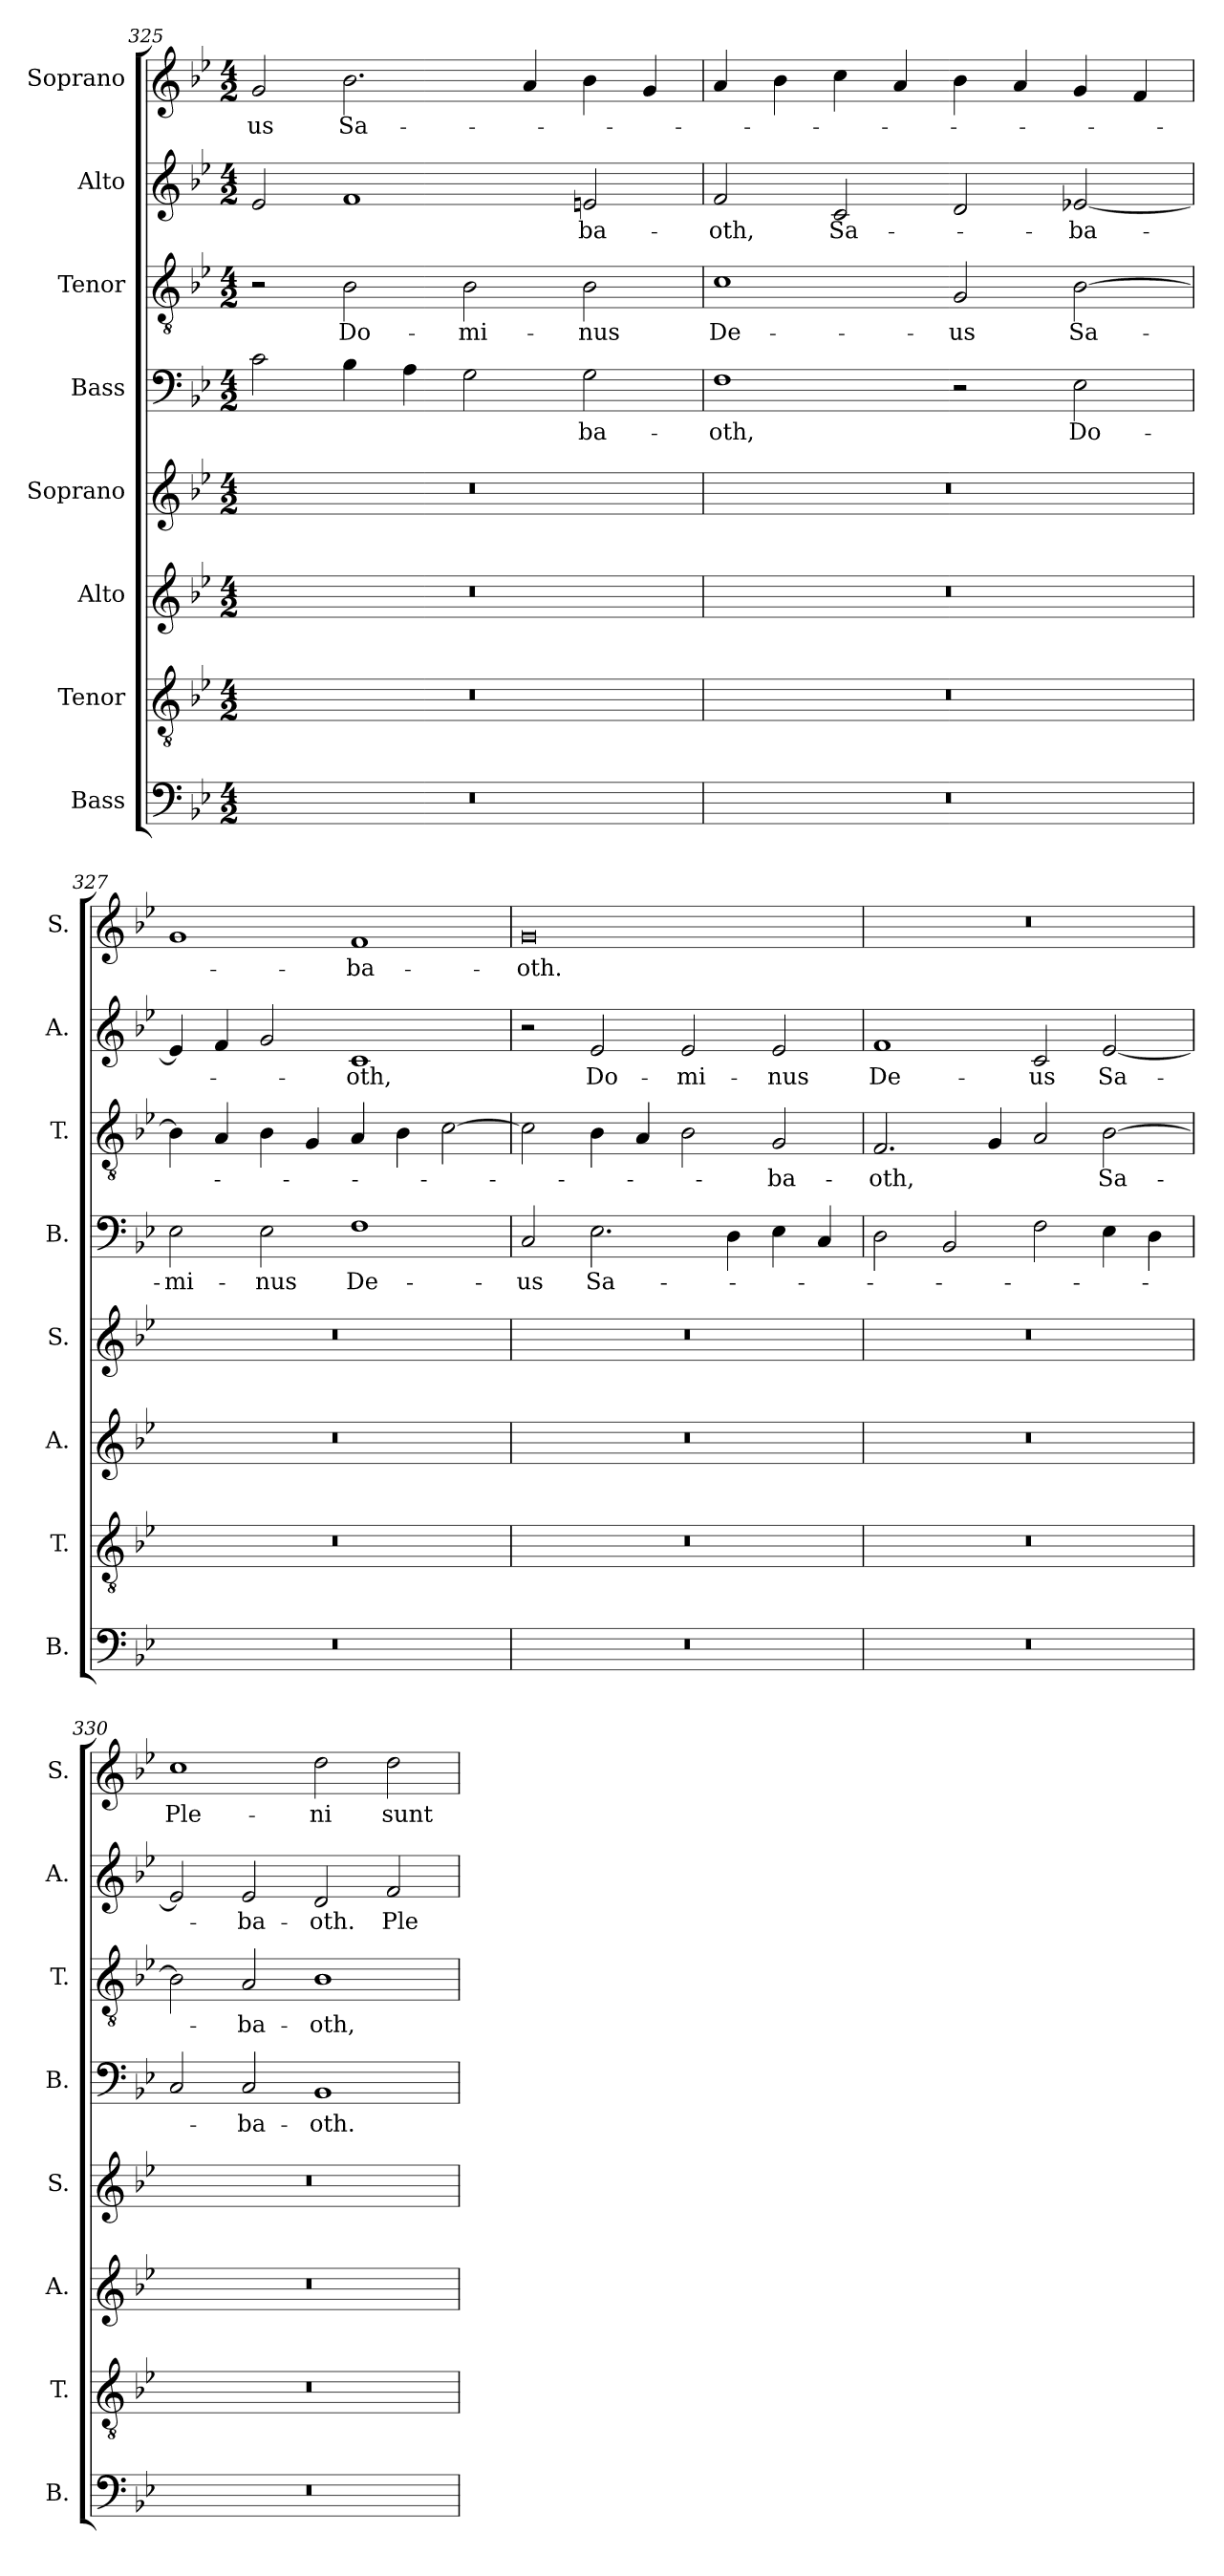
**kern	**kern	**kern	**kern	**kern	**text	**kern	**text	**kern	**text	**kern	**text
*part8	*part7	*part6	*part5	*part4	*part4	*part3	*part3	*part2	*part2	*part1	*part1
*staff8	*staff7	*staff6	*staff5	*staff4	*staff4	*staff3	*staff3	*staff2	*staff2	*staff1	*staff1
*I"Bass	*I"Tenor	*I"Alto	*I"Soprano	*I"Bass	*	*I"Tenor	*	*I"Alto	*	*I"Soprano	*
*I'B.	*I'T.	*I'A.	*I'S.	*I'B.	*	*I'T.	*	*I'A.	*	*I'S.	*
*clefF4	*clefGv2	*clefG2	*clefG2	*clefF4	*	*clefGv2	*	*clefG2	*	*clefG2	*
*	*ITrd7c12	*	*	*	*	*ITrd7c12	*	*	*	*	*
*k[b-e-]	*k[b-e-]	*k[b-e-]	*k[b-e-]	*k[b-e-]	*	*k[b-e-]	*	*k[b-e-]	*	*k[b-e-]	*
*B-:	*B-:	*B-:	*B-:	*B-:	*	*B-:	*	*B-:	*	*B-:	*
*M4/2	*M4/2	*M4/2	*M4/2	*M4/2	*	*M4/2	*	*M4/2	*	*M4/2	*
=325	=325	=325	=325	=325	=325	=325	=325	=325	=325	=325	=325
!LO:N:vis=1	!LO:N:vis=1	!LO:N:vis=1	!LO:N:vis=1	!	!	!	!	!	!	!	!
!	!	!	!	!	!	!	!	!	!	!	!LO:LY:b:color=#000000
0r	0r	0r	0r	2ci\	.	2r	.	2e-i/	.	2gi/	-us
!	!	!	!	!	!	!	!LO:LY:b:color=#000000	!	!	!	!
!	!	!	!	!	!	!	!	!	!	!	!LO:LY:b:color=#000000
.	.	.	.	4B-i\	.	2BB-i\	Do-	1fi	.	2.b-i\	Sa-
.	.	.	.	4Ai\	.	.	.	.	.	.	.
!	!	!	!	!	!	!	!LO:LY:b:color=#000000	!	!	!	!
.	.	.	.	2Gi\	.	2BB-i\	-mi-	.	.	.	.
.	.	.	.	.	.	.	.	.	.	4ai/	.
!	!	!	!	!	!LO:LY:b:color=#000000	!	!	!	!	!	!
!	!	!	!	!	!	!	!LO:LY:b:color=#000000	!	!	!	!
!	!	!	!	!	!	!	!	!	!LO:LY:b:color=#000000	!	!
.	.	.	.	2Gi\	-ba-	2BB-i\	-nus	2eni/	-ba-	4b-i\	.
.	.	.	.	.	.	.	.	.	.	4gi/	.
=326	=326	=326	=326	=326	=326	=326	=326	=326	=326	=326	=326
!LO:N:vis=1	!LO:N:vis=1	!LO:N:vis=1	!LO:N:vis=1	!	!	!	!	!	!	!	!
!	!	!	!	!	!LO:LY:b:color=#000000	!	!	!	!	!	!
!	!	!	!	!	!	!	!LO:LY:b:color=#000000	!	!	!	!
!	!	!	!	!	!	!	!	!	!LO:LY:b:color=#000000	!	!
0r	0r	0r	0r	1Fi	-oth,	1Ci	De-	2fi/	-oth,	4ai/	.
.	.	.	.	.	.	.	.	.	.	4b-i\	.
!	!	!	!	!	!	!	!	!	!LO:LY:b:color=#000000	!	!
.	.	.	.	.	.	.	.	2ci/	Sa-	4cci\	.
.	.	.	.	.	.	.	.	.	.	4ai/	.
!	!	!	!	!	!	!	!LO:LY:b:color=#000000	!	!	!	!
.	.	.	.	2r	.	2GGi/	-us	2di/	.	4b-i\	.
.	.	.	.	.	.	.	.	.	.	4ai/	.
!	!	!	!	!	!LO:LY:b:color=#000000	!	!	!	!	!	!
!	!	!	!	!	!	!	!LO:LY:b:color=#000000	!	!	!	!
!	!	!	!	!	!	!	!	!	!LO:LY:b:color=#000000	!	!
.	.	.	.	2E-i\	Do-	[2BB-i\	Sa-	[2e-Xi/	-ba-	4gi/	.
.	.	.	.	.	.	.	.	.	.	4fi/	.
=327	=327	=327	=327	=327	=327	=327	=327	=327	=327	=327	=327
!LO:N:vis=1	!LO:N:vis=1	!LO:N:vis=1	!LO:N:vis=1	!	!	!	!	!	!	!	!
!	!	!	!	!	!LO:LY:b:color=#000000	!	!	!	!	!	!
0r	0r	0r	0r	2E-i\	-mi-	4BB-i\]	.	4e-i/]	.	1gi	.
.	.	.	.	.	.	4AAi/	.	4fi/	.	.	.
!	!	!	!	!	!LO:LY:b:color=#000000	!	!	!	!	!	!
.	.	.	.	2E-i\	-nus	4BB-i\	.	2gi/	.	.	.
.	.	.	.	.	.	4GGi/	.	.	.	.	.
!	!	!	!	!	!LO:LY:b:color=#000000	!	!	!	!	!	!
!	!	!	!	!	!	!	!	!	!LO:LY:b:color=#000000	!	!
!	!	!	!	!	!	!	!	!	!	!	!LO:LY:b:color=#000000
.	.	.	.	1Fi	De-	4AAi/	.	1ci	-oth,	1fi	-ba-
.	.	.	.	.	.	4BB-i\	.	.	.	.	.
.	.	.	.	.	.	[2Ci\	.	.	.	.	.
!!LO:LB:g=z
=328	=328	=328	=328	=328	=328	=328	=328	=328	=328	=328	=328
!LO:N:vis=1	!LO:N:vis=1	!LO:N:vis=1	!LO:N:vis=1	!	!	!	!	!	!	!	!
!	!	!	!	!	!LO:LY:b:color=#000000	!	!	!	!	!	!
!	!	!	!	!	!	!	!	!	!	!	!LO:LY:b:color=#000000
0r	0r	0r	0r	2Ci/	-us	2Ci\]	.	2r	.	0gi	-oth.
!	!	!	!	!	!LO:LY:b:color=#000000	!	!	!	!	!	!
!	!	!	!	!	!	!	!	!	!LO:LY:b:color=#000000	!	!
.	.	.	.	2.E-i\	Sa-	4BB-i\	.	2e-i/	Do-	.	.
.	.	.	.	.	.	4AAi/	.	.	.	.	.
!	!	!	!	!	!	!	!	!	!LO:LY:b:color=#000000	!	!
.	.	.	.	.	.	2BB-i\	.	2e-i/	-mi-	.	.
.	.	.	.	4Di\	.	.	.	.	.	.	.
!	!	!	!	!	!	!	!LO:LY:b:color=#000000	!	!	!	!
!	!	!	!	!	!	!	!	!	!LO:LY:b:color=#000000	!	!
.	.	.	.	4E-i\	.	2GGi/	-ba-	2e-i/	-nus	.	.
.	.	.	.	4Ci/	.	.	.	.	.	.	.
=329	=329	=329	=329	=329	=329	=329	=329	=329	=329	=329	=329
!LO:N:vis=1	!LO:N:vis=1	!LO:N:vis=1	!LO:N:vis=1	!	!	!	!	!	!	!	!
!	!	!	!	!	!	!	!LO:LY:b:color=#000000	!	!	!	!
!	!	!	!	!	!	!	!	!	!LO:LY:b:color=#000000	!LO:N:vis=1	!
0r	0r	0r	0r	2Di\	.	2.FFi/	-oth,	1fi	De-	0r	.
.	.	.	.	2BB-i/	.	.	.	.	.	.	.
.	.	.	.	.	.	4GGi/	.	.	.	.	.
!	!	!	!	!	!	!	!	!	!LO:LY:b:color=#000000	!	!
.	.	.	.	2Fi\	.	2AAi/	.	2ci/	-us	.	.
!	!	!	!	!	!	!	!LO:LY:b:color=#000000	!	!	!	!
!	!	!	!	!	!	!	!	!	!LO:LY:b:color=#000000	!	!
.	.	.	.	4E-i\	.	[2BB-i\	Sa-	[2e-i/	Sa-	.	.
.	.	.	.	4Di\	.	.	.	.	.	.	.
=330	=330	=330	=330	=330	=330	=330	=330	=330	=330	=330	=330
!LO:N:vis=1	!LO:N:vis=1	!LO:N:vis=1	!LO:N:vis=1	!	!	!	!	!	!	!	!
!	!	!	!	!	!	!	!	!	!	!	!LO:LY:b:color=#000000
0r	0r	0r	0r	2Ci/	.	2BB-i\]	.	2e-i/]	.	1cci	Ple-
!	!	!	!	!	!LO:LY:b:color=#000000	!	!	!	!	!	!
!	!	!	!	!	!	!	!LO:LY:b:color=#000000	!	!	!	!
!	!	!	!	!	!	!	!	!	!LO:LY:b:color=#000000	!	!
.	.	.	.	2Ci/	-ba-	2AAi/	-ba-	2e-i/	-ba-	.	.
!	!	!	!	!	!LO:LY:b:color=#000000	!	!	!	!	!	!
!	!	!	!	!	!	!	!LO:LY:b:color=#000000	!	!	!	!
!	!	!	!	!	!	!	!	!	!LO:LY:b:color=#000000	!	!
!	!	!	!	!	!	!	!	!	!	!	!LO:LY:b:color=#000000
.	.	.	.	1BB-i	-oth.	1BB-i	-oth,	2di/	-oth.	2ddi\	-ni
!	!	!	!	!	!	!	!	!	!LO:LY:b:color=#000000	!	!
!	!	!	!	!	!	!	!	!	!	!	!LO:LY:b:color=#000000
.	.	.	.	.	.	.	.	2fi/	Ple-	2ddi\	sunt
=	=	=	=	=	=	=	=	=	=	=	=
*-	*-	*-	*-	*-	*-	*-	*-	*-	*-	*-	*-
